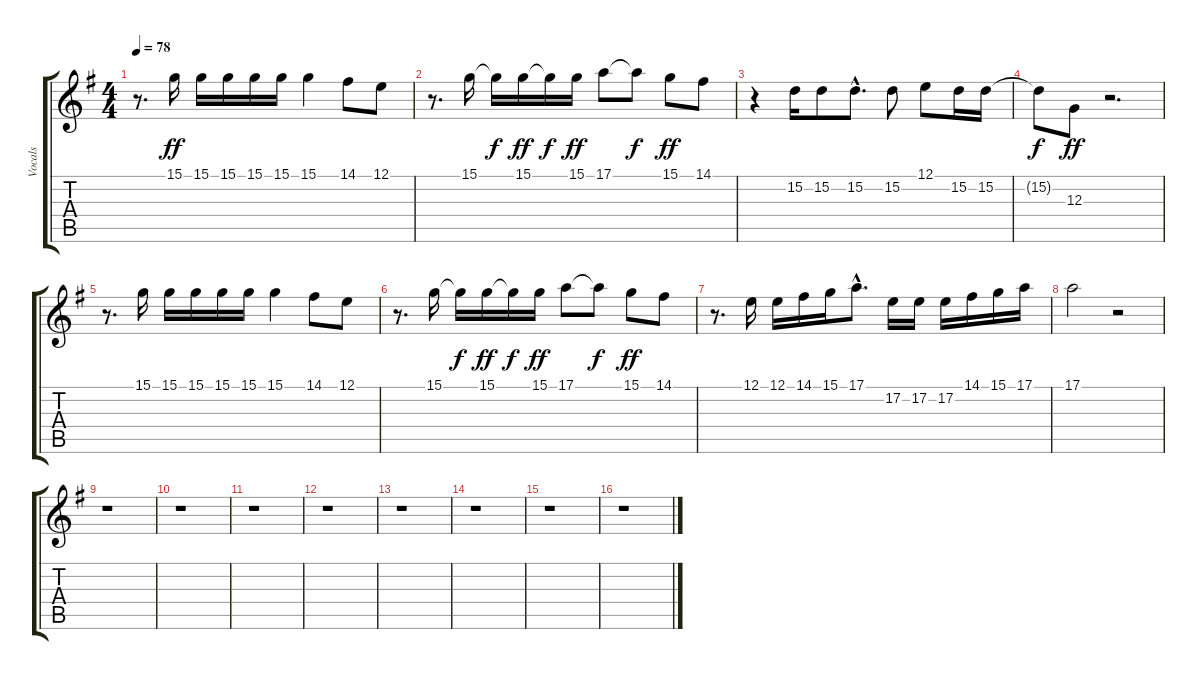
\track ("Vocals" "Vocals") {instrument lead1square}
\staff {score tabs}
\tuning (E4 B3 G3 D3 A2 E2) {hide}
\ts (4 4)
\tempo 78
\clef g2
\ks g
r.8{d dy ff} 15.1.16 15.1.16 15.1.16 15.1.16 15.1.16 15.1.4 14.1.8 12.1.8 |
r.8{d} 15.1.16 15.1{t}.16{dy f} 15.1.16{dy ff} 15.1{t}.16{dy f} 15.1.16{dy ff} 17.1.8 17.1{t}.8{dy f} 15.1.8{dy ff} 14.1.8 |
r.4 15.2.16 15.2.8 15.2{hac}.8{d} 15.2.8 12.1.8 15.2.16 15.2.16 |
15.2{t}.8{dy f} 12.3.8{dy ff} r.2{d} |
r.8{d} 15.1.16 15.1.16 15.1.16 15.1.16 15.1.16 15.1.4 14.1.8 12.1.8 |
r.8{d} 15.1.16 15.1{t}.16{dy f} 15.1.16{dy ff} 15.1{t}.16{dy f} 15.1.16{dy ff} 17.1.8 17.1{t}.8{dy f} 15.1.8{dy ff} 14.1.8 |
r.8{d} 12.1.16 12.1.16 14.1.16 15.1.16 17.1{hac}.8{d} 17.2.16 17.2.16 17.2.16 14.1.16 15.1.16 17.1.16 |
17.1.2 r.2 |
r.1 |
r.1 |
r.1 |
r.1 |
r.1 |
r.1 |
r.1 |
r.1
